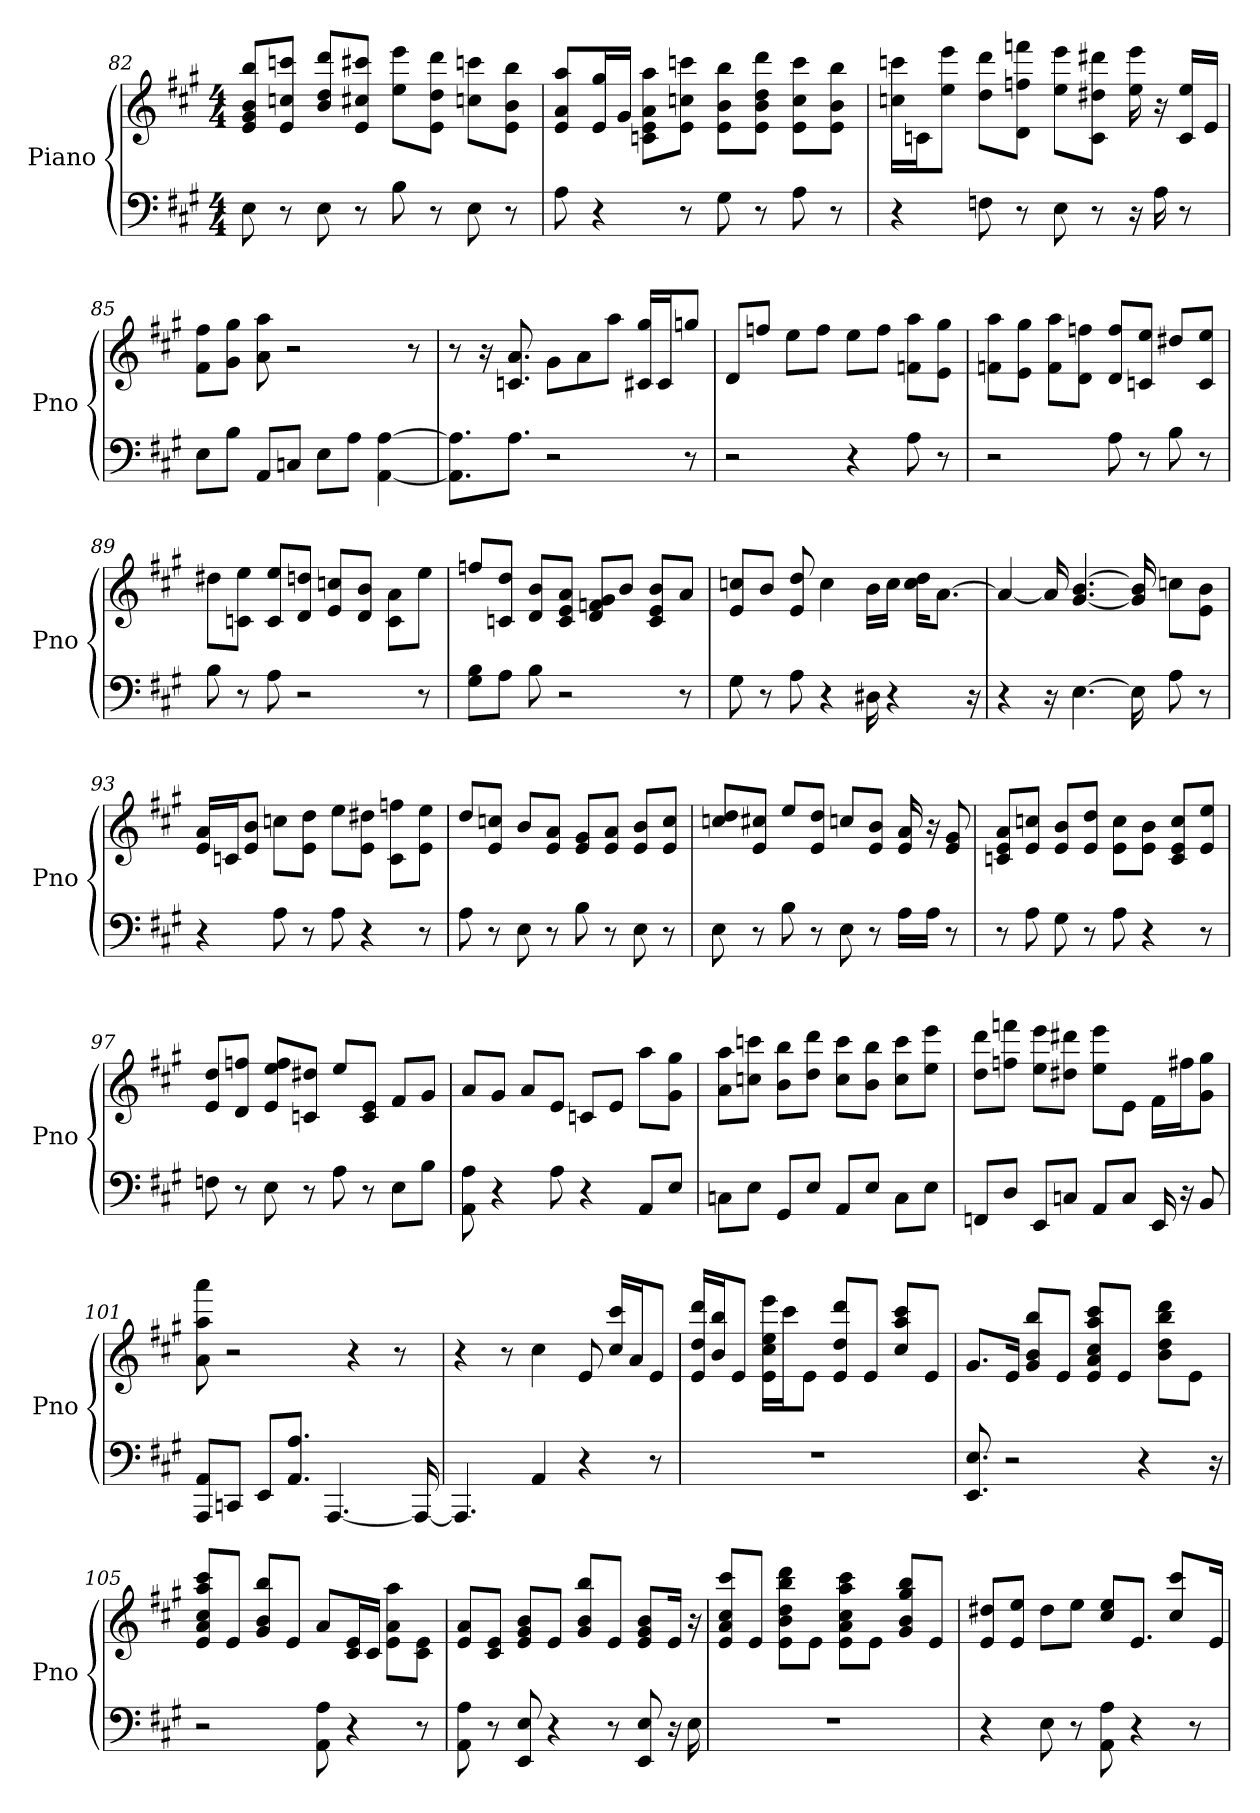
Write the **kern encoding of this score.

**kern	**kern
*part1	*part1
*staff2	*staff1
*I"Piano	*
*I'Pno	*
*clefF4	*clefG2
*k[f#c#g#]	*k[f#c#g#]
*A:	*A:
*M4/4	*M4/4
=82	=82
8E	8e/ 8g#/ 8b/ 8bb/L
8r	8ccc/ 8cc/ 8e/J
8E	8dd/ 8ddd/ 8b/L
8r	8cc#/ 8ccc#/ 8e/J
8B	8eee\ 8ee\L
8r	8e\ 8ddd\ 8dd\J
8E	8ccc\ 8cc\L
8r	8bb\ 8b\ 8e\J
=83	=83
8A	8e/ 8a/ 8aa/L
4r	16gg#/ 16e/L
.	16g#/JJ
.	8a\ 8aa\ 8e\ 8c\L
8r	8e\ 8ccc\ 8cc\J
8G#	8bb\ 8e\ 8b\L
8r	8b\ 8ddd\ 8e\ 8dd\J
8A	8ccc\ 8cc\ 8e\L
8r	8bb\ 8b\ 8e\J
=84	=84
4r	16cc\ 16ccc\LL
.	16c\J
.	8ee\ 8eee\J
8F	8ddd\ 8dd\L
8r	8ff\ 8fff\ 8d\J
8E	8eee\ 8ee\L
8r	8c\ 8dd#\ 8ddd#\J
16r	16eee 16ee
16A	16r
8r	16c/ 16ee/LL
.	16e/JJ
=85	=85
8E\L	8ff#\ 8f#\L
8B\J	8g#\ 8gg#\J
8AA/L	8aa 8a
8C/J	2r
8E\L	.
8A\J	.
[4AA [4A	.
.	8r
=86	=86
8.AA]\ 8.A]\L	8r
.	16r
8.A\J	8.a 8.c
2r	8g#\L
.	8a\
.	8aa\J
.	16c#/ 16gg#/LL
.	16c#/J
8r	8gg/J
=87	=87
2r	8d/L
.	8ff/J
.	8ee\L
.	8ff\J
4r	8ee\L
.	8ff\J
8A	8aa\ 8f\L
8r	8gg#\ 8e\J
=88	=88
2r	8aa\ 8f\L
.	8gg#\ 8e\J
.	8aa\ 8f\L
.	8d\ 8ff\J
8A	8d/ 8ff/L
8r	8ee/ 8c/J
8B	8dd#/L
8r	8ee/ 8c/J
=89	=89
8B	8dd#\L
8r	8c\ 8ee\J
8A	8c/ 8ee/L
2r	8d/ 8dd/J
.	8cc/ 8e/L
.	8b/ 8d/J
.	8a\ 8c\L
8r	8ee\J
=90	=90
8B\ 8G#\L	8ff/L
8A\J	8dd/ 8c/J
8B	8b/ 8d/L
2r	8e/ 8a/ 8c/J
.	8f/ 8g#/ 8d/L
.	8b/J
.	8b/ 8e/ 8c/L
8r	8a/J
=91	=91
8G#	8e/ 8cc/L
8r	8b/J
8A	8e 8dd
4r	4cc
16D#	16b\LL
4r	16cc\JJ
.	16dd\ 16cc\KL
.	[8.a\J
16r	.
=92	=92
4r	4a_
16r	16a]
[4.E	[4.b [4.g#
16E]	16b] 16g#]
8A	8cc\L
8r	8e\ 8b\J
=93	=93
4r	16e/ 16a/LL
.	16c/J
.	8b/ 8e/J
8A	8cc\L
8r	8e\ 8dd\J
8A	8ee\L
4r	8e\ 8dd#\J
.	8ff\ 8c\L
8r	8ee\ 8e\J
=94	=94
8A	8dd/L
8r	8cc/ 8e/J
8E	8b/L
8r	8a/ 8e/J
8B	8e/ 8g#/L
8r	8e/ 8a/J
8E	8e/ 8b/L
8r	8e/ 8cc/J
=95	=95
8E	8dd/ 8cc/L
8r	8cc#/ 8e/J
8B	8ee/L
8r	8dd/ 8e/J
8E	8cc/L
8r	8b/ 8e/J
16A\LL	16e 16a
16A\JJ	16r
8r	8g# 8e
=96	=96
8r	8a/ 8e/ 8c/L
8A	8cc/ 8e/J
8G#	8e/ 8b/L
8r	8e/ 8dd/J
8A	8cc\ 8e\L
4r	8e\ 8b\J
.	8e/ 8c/ 8cc/L
8r	8e/ 8ee/J
=97	=97
8F	8dd/ 8e/L
8r	8ff/ 8d/J
8E	8ff/ 8e/ 8ee/L
8r	8dd#/ 8c/J
8A	8ee/L
8r	8c/ 8e/J
8E\L	8f#/L
8B\J	8g#/J
=98	=98
8A 8AA	8a/L
4r	8g#/J
.	8a/L
8A	8e/J
4r	8c/L
.	8e/J
8AA/L	8aa\L
8E/J	8gg#\ 8g#\J
=99	=99
8C\L	8a\ 8aa\L
8E\J	8cc\ 8ccc\J
8GG#/L	8bb\ 8b\L
8E/J	8ddd\ 8dd\J
8AA/L	8ccc\ 8cc\L
8E/J	8b\ 8bb\J
8C\L	8cc\ 8ccc\L
8E\J	8ee\ 8eee\J
=100	=100
8FF/L	8dd\ 8ddd\L
8D/J	8ff\ 8fff\J
8EE/L	8eee\ 8ee\L
8C/J	8ddd#\ 8dd#\J
8AA/L	8eee\ 8ee\L
8C/J	8e\J
16EE	16f#\LL
16r	16ff#\J
8BB	8g#\ 8gg#\J
=101	=101
8AAA/ 8AA/L	8aa 8a 8aaa
8CC/J	2r
8EE/L	.
8.A/ 8.AA/J	.
[4.AAA	.
.	4r
.	8r
16AAA_	.
=102	=102
4.AAA]	4r
.	8r
4AA	4cc#
4r	8e
.	16cc#/ 16ccc#/LL
.	16a/J
8r	8e/J
=103	=103
1r	16e/ 16dd/ 16ddd/LL
.	16bb/ 16b/J
.	8e/J
.	16eee\ 16e\ 16ee\ 16cc#\LL
.	16ccc#\J
.	8e\J
.	8e/ 8ddd/ 8dd/L
.	8e/J
.	8cc#/ 8ccc#/ 8aa/L
.	8e/J
=104	=104
8.EE 8.E	8.g#/L
2r	16e/Jk
.	8g#/ 8b/ 8bb/L
.	8e/J
.	8a/ 8ccc#/ 8cc#/ 8e/ 8aa/L
.	8e/J
4r	.
.	8ddd\ 8dd\ 8b\ 8bb\L
.	8e\J
16r	.
=105	=105
2r	8e/ 8ccc#/ 8aa/ 8a/ 8cc#/L
.	8e/J
.	8b/ 8g#/ 8bb/L
.	8e/J
8A 8AA	8a/L
4r	16c#/ 16e/L
.	16c#/JJ
.	8aa\ 8a\ 8e\L
8r	8c#\ 8e\J
=106	=106
8A 8AA	8a/ 8e/L
8r	8e/ 8c#/J
8EE 8E	8g#/ 8b/ 8e/L
4r	8e/J
.	8b/ 8g#/ 8bb/L
8r	8e/J
8E 8EE	8e/ 8b/ 8g#/L
16r	16e/Jk
16E	16r
=107	=107
1r	8e/ 8ccc#/ 8cc#/ 8a/L
.	8e/J
.	8ddd\ 8dd\ 8b\ 8e\ 8bb\L
.	8e\J
.	8ccc#\ 8e\ 8cc#\ 8a\ 8aa\L
.	8e\J
.	8b/ 8g#/ 8bb/ 8gg#/L
.	8e/J
=108	=108
4r	8e/ 8dd#/L
.	8e/ 8ee/J
8E	8dd#\L
8r	8ee\J
8A 8AA	8ee/ 8cc#/L
4r	8.e/J
.	8cc#/ 8ccc#/L
8r	.
.	16e/Jk
=	=
*-	*-
